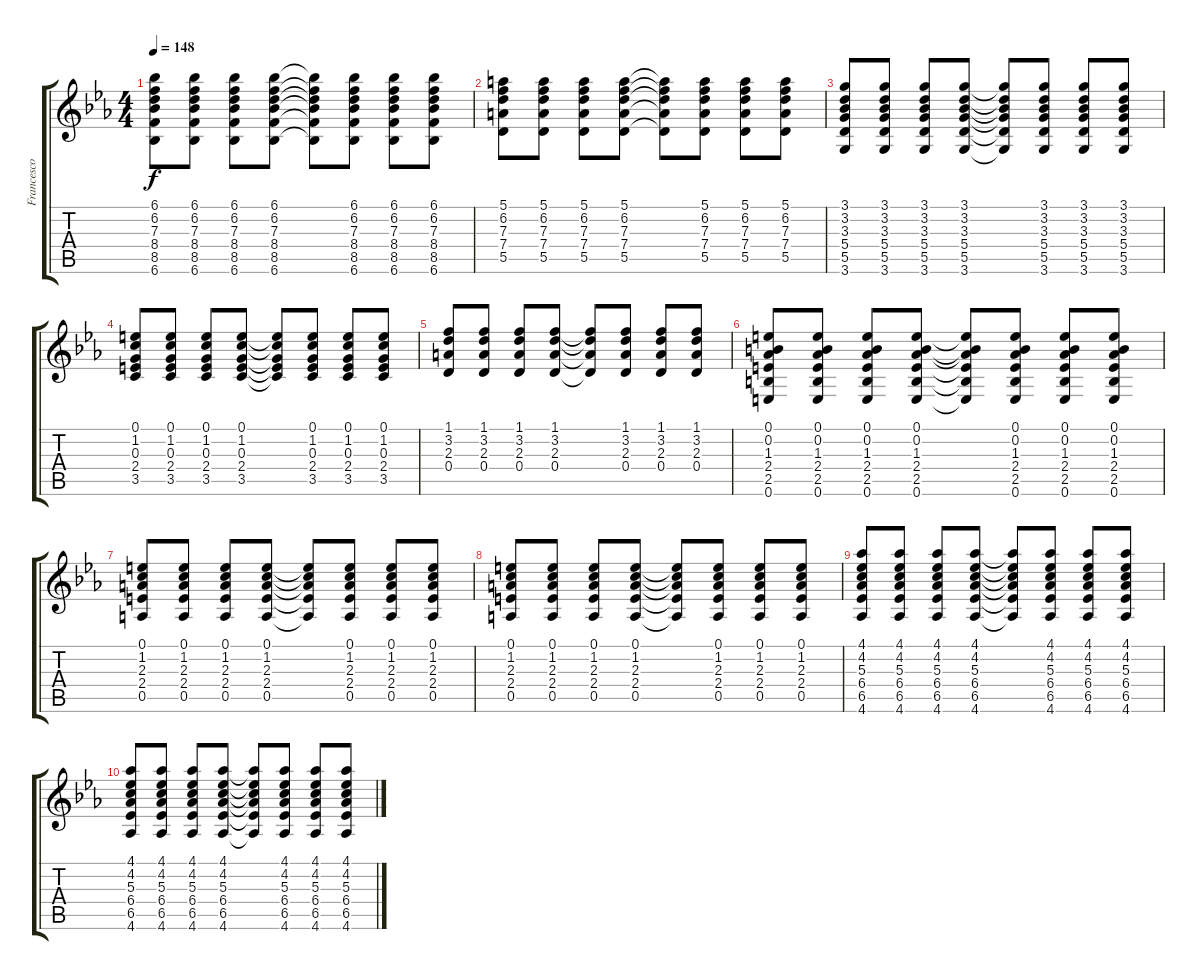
\track ("Francesco Bianconi [Chitarra]" "Francesco ") {instrument acousticguitarsteel}
\staff {score tabs}
\tuning (E4 B3 G3 D3 A2 E2) {hide}
\ts (4 4)
\tempo 148
\clef g2
\ks cminor
(6.1 6.2 7.3 8.4 8.5 6.6).8{dy f} (6.1 6.2 7.3 8.4 8.5 6.6).8 (6.1 6.2 7.3 8.4 8.5 6.6).8 (6.1 6.2 7.3 8.4 8.5 6.6).8 (6.1{t} 6.2{t} 7.3{t} 8.4{t} 8.5{t} 6.6{t}).8 (6.1 6.2 7.3 8.4 8.5 6.6).8 (6.1 6.2 7.3 8.4 8.5 6.6).8 (6.1 6.2 7.3 8.4 8.5 6.6).8 |
(5.1 6.2 7.3 7.4 5.5).8 (5.1 6.2 7.3 7.4 5.5).8 (5.1 6.2 7.3 7.4 5.5).8 (5.1 6.2 7.3 7.4 5.5).8 (5.1{t} 6.2{t} 7.3{t} 7.4{t} 5.5{t}).8 (5.1 6.2 7.3 7.4 5.5).8 (5.1 6.2 7.3 7.4 5.5).8 (5.1 6.2 7.3 7.4 5.5).8 |
(3.1 3.2 3.3 5.4 5.5 3.6).8 (3.1 3.2 3.3 5.4 5.5 3.6).8 (3.1 3.2 3.3 5.4 5.5 3.6).8 (3.1 3.2 3.3 5.4 5.5 3.6).8 (3.1{t} 3.2{t} 3.3{t} 5.4{t} 5.5{t} 3.6{t}).8 (3.1 3.2 3.3 5.4 5.5 3.6).8 (3.1 3.2 3.3 5.4 5.5 3.6).8 (3.1 3.2 3.3 5.4 5.5 3.6).8 |
(0.1 1.2 0.3 2.4 3.5).8 (0.1 1.2 0.3 2.4 3.5).8 (0.1 1.2 0.3 2.4 3.5).8 (0.1 1.2 0.3 2.4 3.5).8 (0.1{t} 1.2{t} 0.3{t} 2.4{t} 3.5{t}).8 (0.1 1.2 0.3 2.4 3.5).8 (0.1 1.2 0.3 2.4 3.5).8 (0.1 1.2 0.3 2.4 3.5).8 |
(1.1 3.2 2.3 0.4).8 (1.1 3.2 2.3 0.4).8 (1.1 3.2 2.3 0.4).8 (1.1 3.2 2.3 0.4).8 (1.1{t} 3.2{t} 2.3{t} 0.4{t}).8 (1.1 3.2 2.3 0.4).8 (1.1 3.2 2.3 0.4).8 (1.1 3.2 2.3 0.4).8 |
(0.1 0.2 1.3 2.4 2.5 0.6).8 (0.1 0.2 1.3 2.4 2.5 0.6).8 (0.1 0.2 1.3 2.4 2.5 0.6).8 (0.1 0.2 1.3 2.4 2.5 0.6).8 (0.1{t} 0.2{t} 1.3{t} 2.4{t} 2.5{t} 0.6{t}).8 (0.1 0.2 1.3 2.4 2.5 0.6).8 (0.1 0.2 1.3 2.4 2.5 0.6).8 (0.1 0.2 1.3 2.4 2.5 0.6).8 |
(0.1 1.2 2.3 2.4 0.5).8 (0.1 1.2 2.3 2.4 0.5).8 (0.1 1.2 2.3 2.4 0.5).8 (0.1 1.2 2.3 2.4 0.5).8 (0.1{t} 1.2{t} 2.3{t} 2.4{t} 0.5{t}).8 (0.1 1.2 2.3 2.4 0.5).8 (0.1 1.2 2.3 2.4 0.5).8 (0.1 1.2 2.3 2.4 0.5).8 |
(0.1 1.2 2.3 2.4 0.5).8 (0.1 1.2 2.3 2.4 0.5).8 (0.1 1.2 2.3 2.4 0.5).8 (0.1 1.2 2.3 2.4 0.5).8 (0.1{t} 1.2{t} 2.3{t} 2.4{t} 0.5{t}).8 (0.1 1.2 2.3 2.4 0.5).8 (0.1 1.2 2.3 2.4 0.5).8 (0.1 1.2 2.3 2.4 0.5).8 |
(4.1 4.2 5.3 6.4 6.5 4.6).8 (4.1 4.2 5.3 6.4 6.5 4.6).8 (4.1 4.2 5.3 6.4 6.5 4.6).8 (4.1 4.2 5.3 6.4 6.5 4.6).8 (4.1{t} 4.2{t} 5.3{t} 6.4{t} 6.5{t} 4.6{t}).8 (4.1 4.2 5.3 6.4 6.5 4.6).8 (4.1 4.2 5.3 6.4 6.5 4.6).8 (4.1 4.2 5.3 6.4 6.5 4.6).8 |
(4.1 4.2 5.3 6.4 6.5 4.6).8 (4.1 4.2 5.3 6.4 6.5 4.6).8 (4.1 4.2 5.3 6.4 6.5 4.6).8 (4.1 4.2 5.3 6.4 6.5 4.6).8 (4.1{t} 4.2{t} 5.3{t} 6.4{t} 6.5{t} 4.6{t}).8 (4.1 4.2 5.3 6.4 6.5 4.6).8 (4.1 4.2 5.3 6.4 6.5 4.6).8 (4.1 4.2 5.3 6.4 6.5 4.6).8
